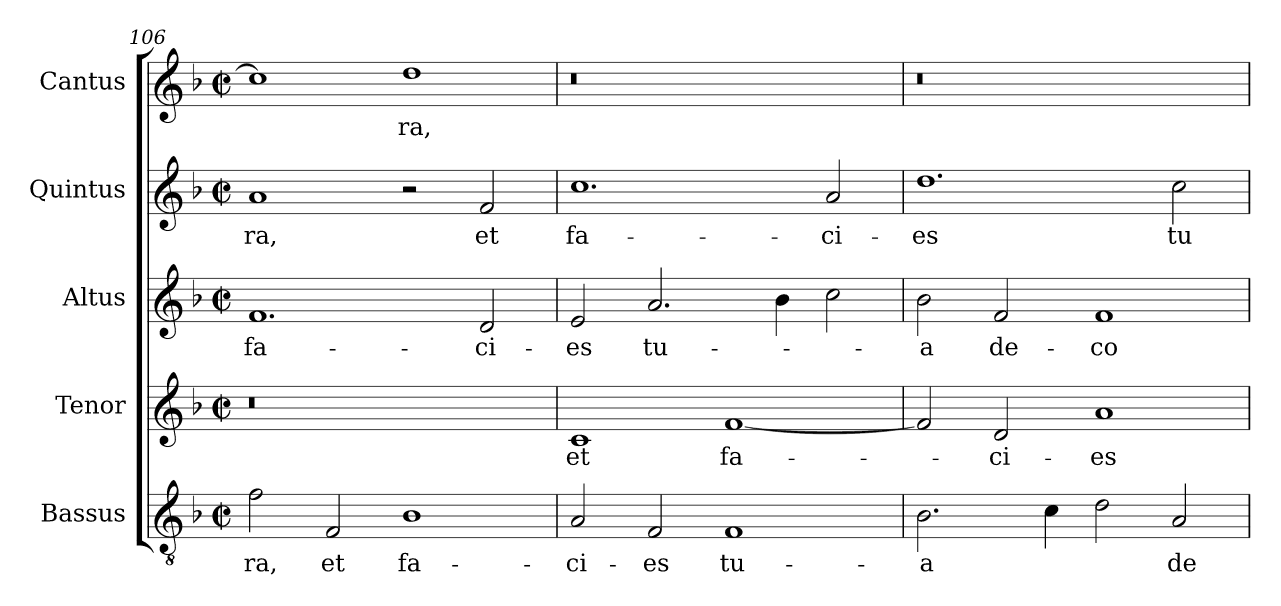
**kern	**text	**kern	**text	**kern	**text	**kern	**text	**kern	**text
*part5	*part5	*part4	*part4	*part3	*part3	*part2	*part2	*part1	*part1
*staff5	*staff5	*staff4	*staff4	*staff3	*staff3	*staff2	*staff2	*staff1	*staff1
*I"Bassus	*	*I"Tenor	*	*I"Altus	*	*I"Quintus	*	*I"Cantus	*
*clefGv2	*	*clefG2	*	*clefG2	*	*clefG2	*	*clefG2	*
*k[b-]	*	*k[b-]	*	*k[b-]	*	*k[b-]	*	*k[b-]	*
*F:	*	*F:	*	*F:	*	*F:	*	*F:	*
*M2/2	*	*M2/2	*	*M2/2	*	*M2/2	*	*M2/2	*
*met(c|)	*	*met(c|)	*	*met(c|)	*	*met(c|)	*	*met(c|)	*
=106	=106	=106	=106	=106	=106	=106	=106	=106	=106
!	!LO:LY:b:cj	!	!	!	!LO:LY:b:cj	!	!LO:LY:b:cj	!	!
2f\	-ra,	0r	.	1.f	fa-	1a	-ra,	1cc]	.
!	!LO:LY:b:cj	!	!	!	!	!	!	!	!
2F/	et	.	.	.	.	.	.	.	.
!	!LO:LY:b:cj	!	!	!	!	!	!	!	!LO:LY:b:cj
1B-	fa-	.	.	.	.	2r	.	1dd	ra,
!	!	!	!	!	!LO:LY:b:cj	!	!LO:LY:b:cj	!	!
.	.	.	.	2d/	-ci-	2f/	et	.	.
=107	=107	=107	=107	=107	=107	=107	=107	=107	=107
!	!LO:LY:b:cj	!	!LO:LY:b:cj	!	!LO:LY:b:cj	!	!LO:LY:b:cj	!	!
2A/	-ci-	1c	et	2e/	-es	1.cc	fa-	0r	.
!	!LO:LY:b:cj	!	!	!	!LO:LY:b:cj	!	!	!	!
2F/	-es	.	.	2.a/	tu-	.	.	.	.
!	!LO:LY:b:cj	!	!LO:LY:b:cj	!	!	!	!	!	!
1F	tu-	[<1f	fa-	.	.	.	.	.	.
.	.	.	.	4b-\	.	.	.	.	.
!	!	!	!	!	!	!	!LO:LY:b:cj	!	!
.	.	.	.	2cc\	.	2a/	-ci-	.	.
=108	=108	=108	=108	=108	=108	=108	=108	=108	=108
!	!LO:LY:b:cj	!	!	!	!LO:LY:b:cj	!	!LO:LY:b:cj	!	!
2.B-\	-a	2f/]	.	2b-\	-a	1.dd	-es	0r	.
!	!	!	!LO:LY:b:cj	!	!LO:LY:b:cj	!	!	!	!
.	.	2d/	-ci-	2f/	de-	.	.	.	.
4c\	.	.	.	.	.	.	.	.	.
!	!	!	!LO:LY:b:cj	!	!LO:LY:b:cj	!	!	!	!
2d\	.	1a	-es	1f	-co-	.	.	.	.
!	!LO:LY:b:cj	!	!	!	!	!	!LO:LY:b:cj	!	!
2A/	de-	.	.	.	.	2cc\	tu-	.	.
=	=	=	=	=	=	=	=	=	=
*-	*-	*-	*-	*-	*-	*-	*-	*-	*-
